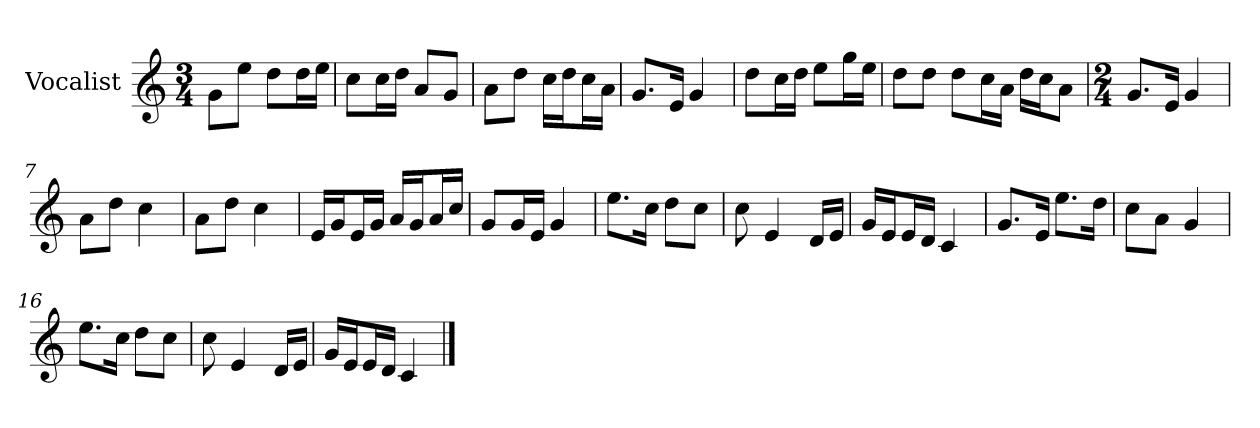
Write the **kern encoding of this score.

**kern
*part1
*staff1
*I"Vocalist
*k[]
*C:
*M3/4
=
8gL
8eeJ
8ddL
16ddL
16eeJJ
=1
8ccL
16ccL
16ddJJ
8aL
8gJ
=2
8aL
8ddJ
16ccLL
16ddJ
16ccL
16aJJ
=3
8.gL
16eJk
4g
=4
8ddL
16ccL
16ddJJ
8eeL
16ggL
16eeJJ
=5
8ddL
8ddJ
8ddL
16ccL
16aJJ
16ddLL
16ccJ
8aJ
=6
*M2/4
8.gL
16eJk
4g
=7
8aL
8ddJ
4cc
=8
8aL
8ddJ
4cc
=9
16eLL
16gJ
16eL
16gJJ
16aLL
16gJ
16aL
16ccJJ
=10
8gL
16gL
16eJJ
4g
=11
8.eeL
16ccJk
8ddL
8ccJ
=12
8cc
4e
16dLL
16eJJ
=13
16gLL
16eJ
16eL
16dJJ
4c
=14
8.gL
16eJk
8.eeL
16ddJk
=15
8ccL
8aJ
4g
=16
8.eeL
16ccJk
8ddL
8ccJ
=17
8cc
4e
16dLL
16eJJ
=18
16gLL
16eJ
16eL
16dJJ
4c
==
*-
